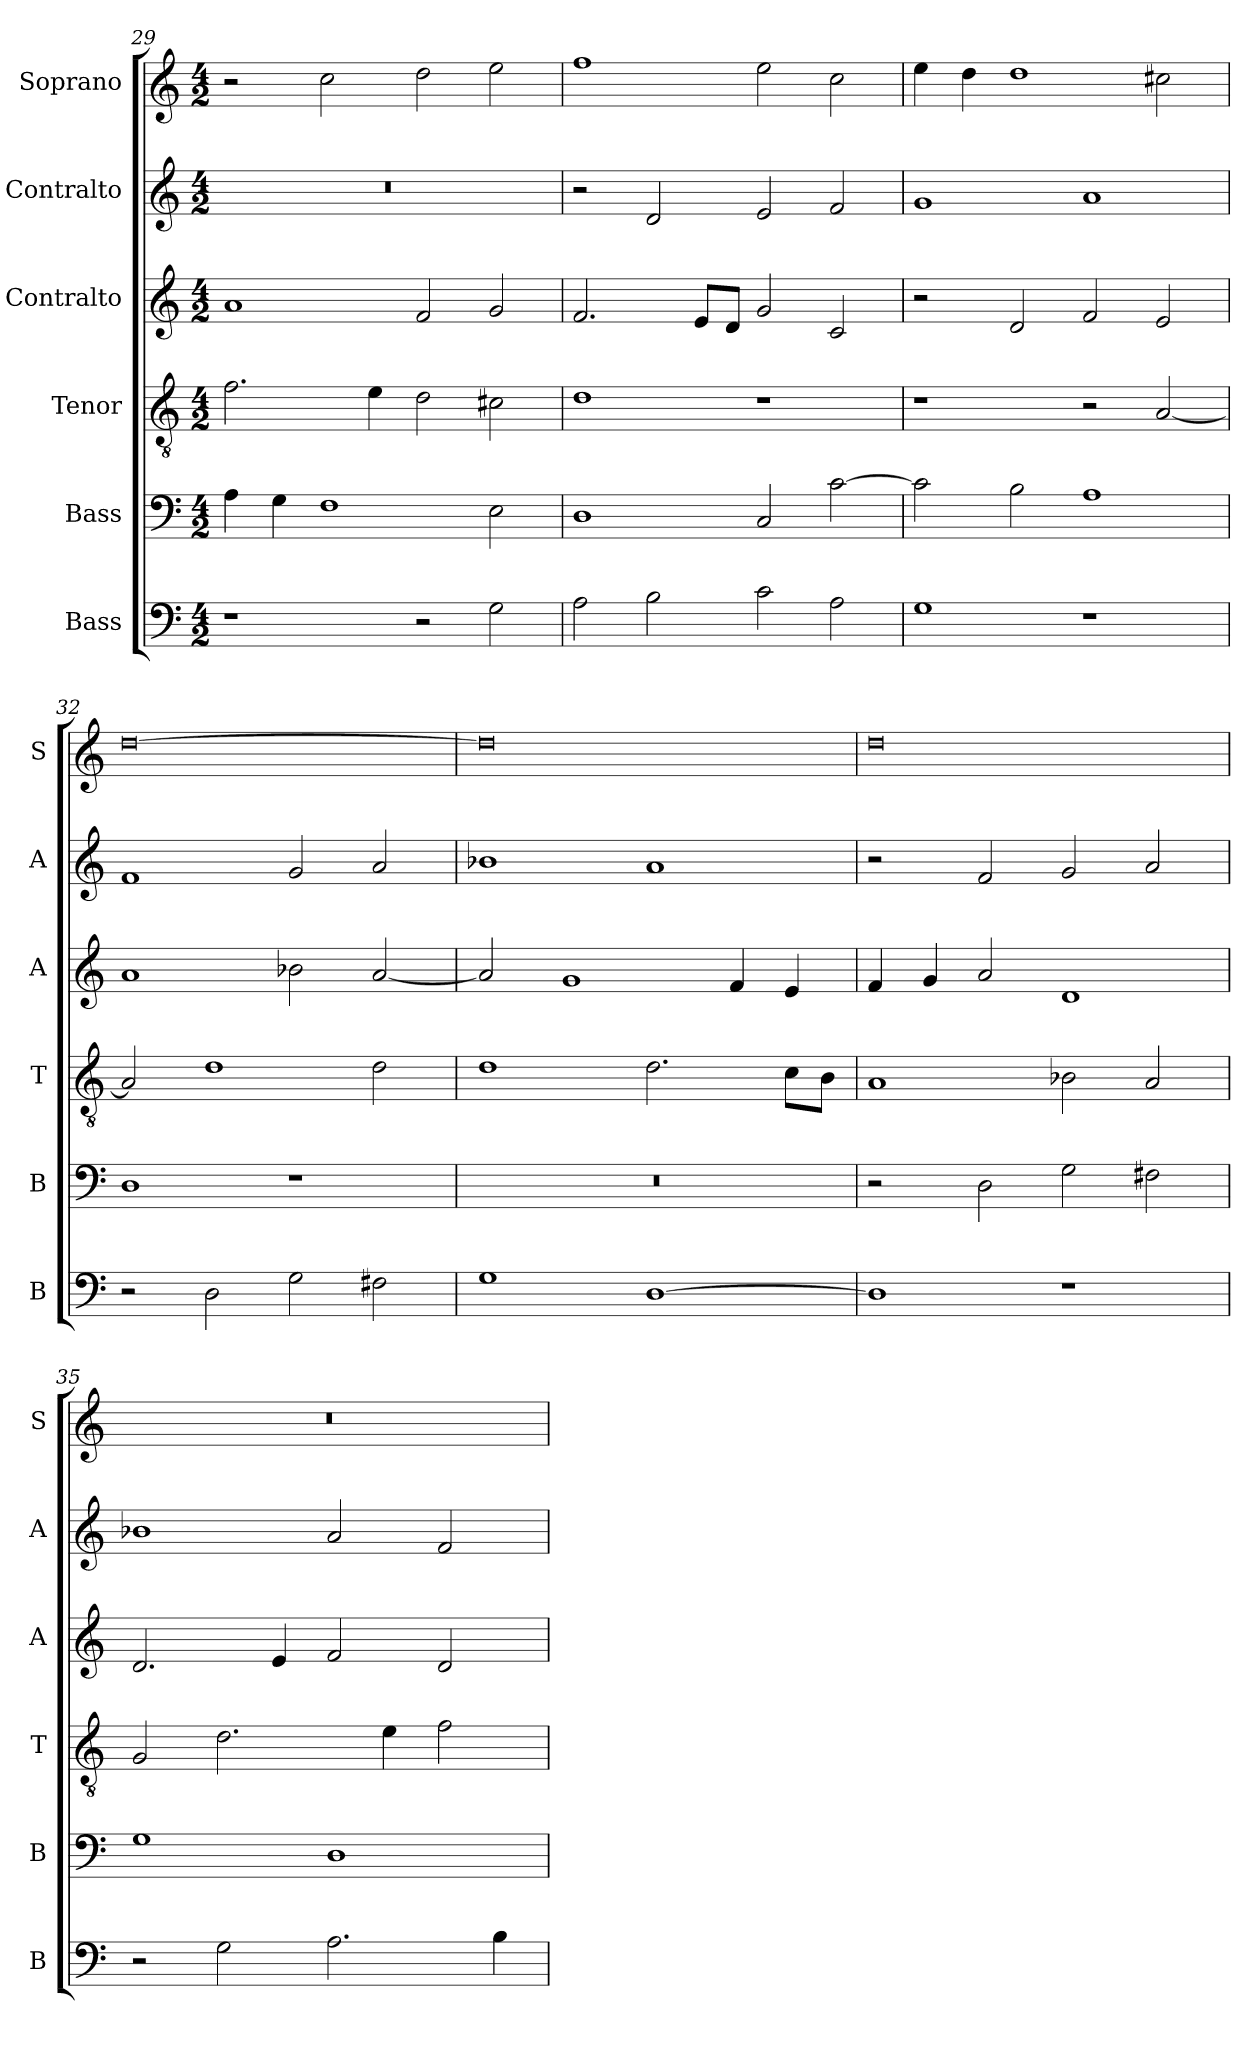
**kern	**kern	**kern	**kern	**kern	**kern
*part6	*part5	*part4	*part3	*part2	*part1
*staff6	*staff5	*staff4	*staff3	*staff2	*staff1
*I"Bass	*I"Bass	*I"Tenor	*I"Contralto	*I"Contralto	*I"Soprano
*I'B	*I'B	*I'T	*I'A	*I'A	*I'S
*clefF4	*clefF4	*clefGv2	*clefG2	*clefG2	*clefG2
*k[]	*k[]	*k[]	*k[]	*k[]	*k[]
*G:mix	*G:mix	*G:mix	*G:mix	*G:mix	*G:mix
*M4/2	*M4/2	*M4/2	*M4/2	*M4/2	*M4/2
=29	=29	=29	=29	=29	=29
1r	4A	2.f	1a	0r	2r
.	4G	.	.	.	.
.	1F	.	.	.	2cc
.	.	4e	.	.	.
2r	.	2d	2f	.	2dd
2G	2E	2c#X	2g	.	2ee
=30	=30	=30	=30	=30	=30
2A	1D	1d	2.f	2r	1ff
2B	.	.	.	2d	.
.	.	.	8e/L	.	.
.	.	.	8d/J	.	.
2c	2C	1r	2g	2e	2ee
2A	[2c	.	2c	2f	2cc
=31	=31	=31	=31	=31	=31
1G	2c]	1r	2r	1g	4ee
.	.	.	.	.	4dd
.	2B	.	2d	.	1dd
1r	1A	2r	2f	1a	.
.	.	[2A	2e	.	2cc#X
=32	=32	=32	=32	=32	=32
2r	1D	2A]	1a	1f	[0dd
2D	.	1d	.	.	.
2G	1r	.	2b-X	2g	.
2F#X	.	2d	[2a	2a	.
=33	=33	=33	=33	=33	=33
1G	0r	1d	2a]	1b-X	0dd]
.	.	.	1g	.	.
[1D	.	2.d	.	1a	.
.	.	.	4f	.	.
.	.	8c\L	4e	.	.
.	.	8B\J	.	.	.
=34	=34	=34	=34	=34	=34
1D]	2r	1A	4f	2r	0dd
.	.	.	4g	.	.
.	2D	.	2a	2f	.
1r	2G	2B-X	1d	2g	.
.	2F#X	2A	.	2a	.
=35	=35	=35	=35	=35	=35
2r	1G	2G	2.d	1b-X	0r
2G	.	2.d	.	.	.
.	.	.	4e	.	.
2.A	1D	.	2f	2a	.
.	.	4e	.	.	.
.	.	2f	2d	2f	.
4B	.	.	.	.	.
=	=	=	=	=	=
*-	*-	*-	*-	*-	*-
